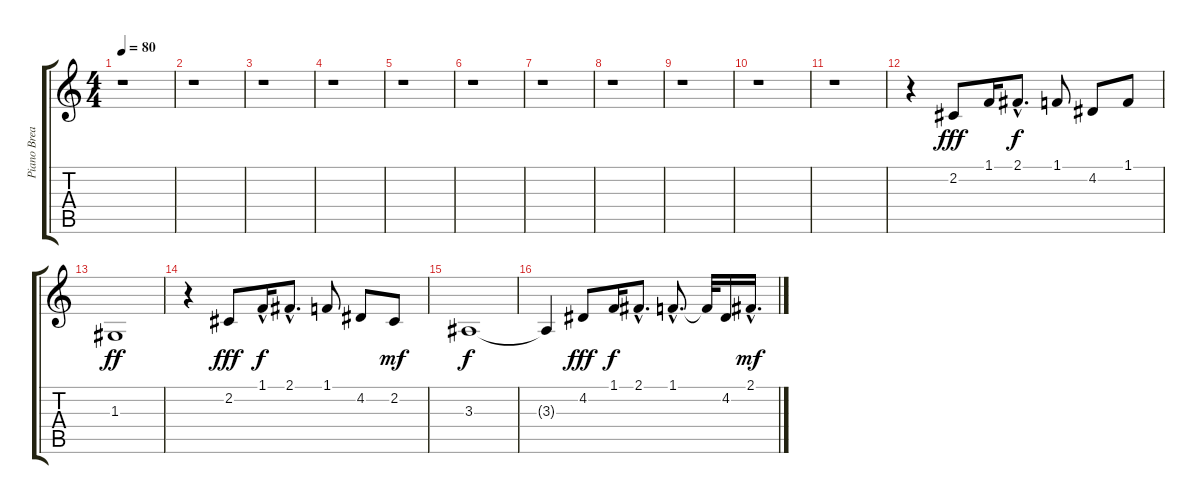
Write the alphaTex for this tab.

\track ("Piano Break" "Piano Brea") {instrument acousticgrandpiano}
\staff {score tabs}
\tuning (E4 B3 G3 D3 A2 E2) {hide}
\ts (4 4)
\tempo 80
\clef g2
\ks c
r.1{dy fff} |
r.1 |
r.1 |
r.1 |
r.1 |
r.1 |
r.1 |
r.1 |
r.1 |
r.1 |
r.1 |
r.4 2.2.8 1.1.16 2.1{hac}.8{d dy f} 1.1.8 4.2.8 1.1.8 |
1.3.1{dy ff} |
r.4 2.2.8{dy fff} 1.1{hac}.16{dy f} 2.1{hac}.8{d} 1.1.8 4.2.8 2.2.8{dy mf} |
3.3.1{dy f} |
3.3{t}.4 4.2.8{dy fff} 1.1.16{dy f} 2.1{hac}.8{d} 1.1{hac}.8{d} 1.1{t}.32 4.2.16 2.1{hac}.16{d dy mf}
